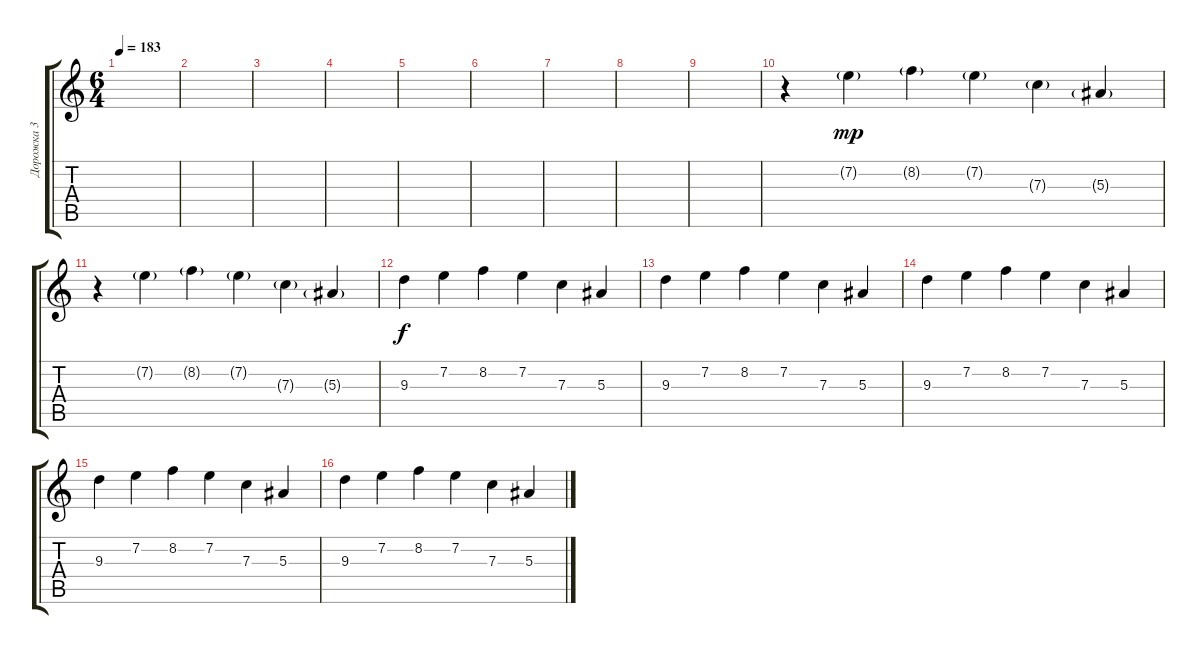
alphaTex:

\track ("Дорожка 3" "Дорожка 3") {instrument distortionguitar}
\staff {score tabs}
\tuning (D4 A3 F3 C3 G2 D2) {hide}
\ts (6 4)
\tempo 183
\clef g2
\ks c
|
|
|
|
|
|
|
|
|
r.4 7.2{g}.4{dy mp} 8.2{g}.4 7.2{g}.4 7.3{g}.4 5.3{g}.4 |
r.4 7.2{g}.4 8.2{g}.4 7.2{g}.4 7.3{g}.4 5.3{g}.4 |
9.3.4{dy f} 7.2.4 8.2.4 7.2.4 7.3.4 5.3.4 |
9.3.4 7.2.4 8.2.4 7.2.4 7.3.4 5.3.4 |
9.3.4 7.2.4 8.2.4 7.2.4 7.3.4 5.3.4 |
9.3.4 7.2.4 8.2.4 7.2.4 7.3.4 5.3.4 |
9.3.4 7.2.4 8.2.4 7.2.4 7.3.4 5.3.4
